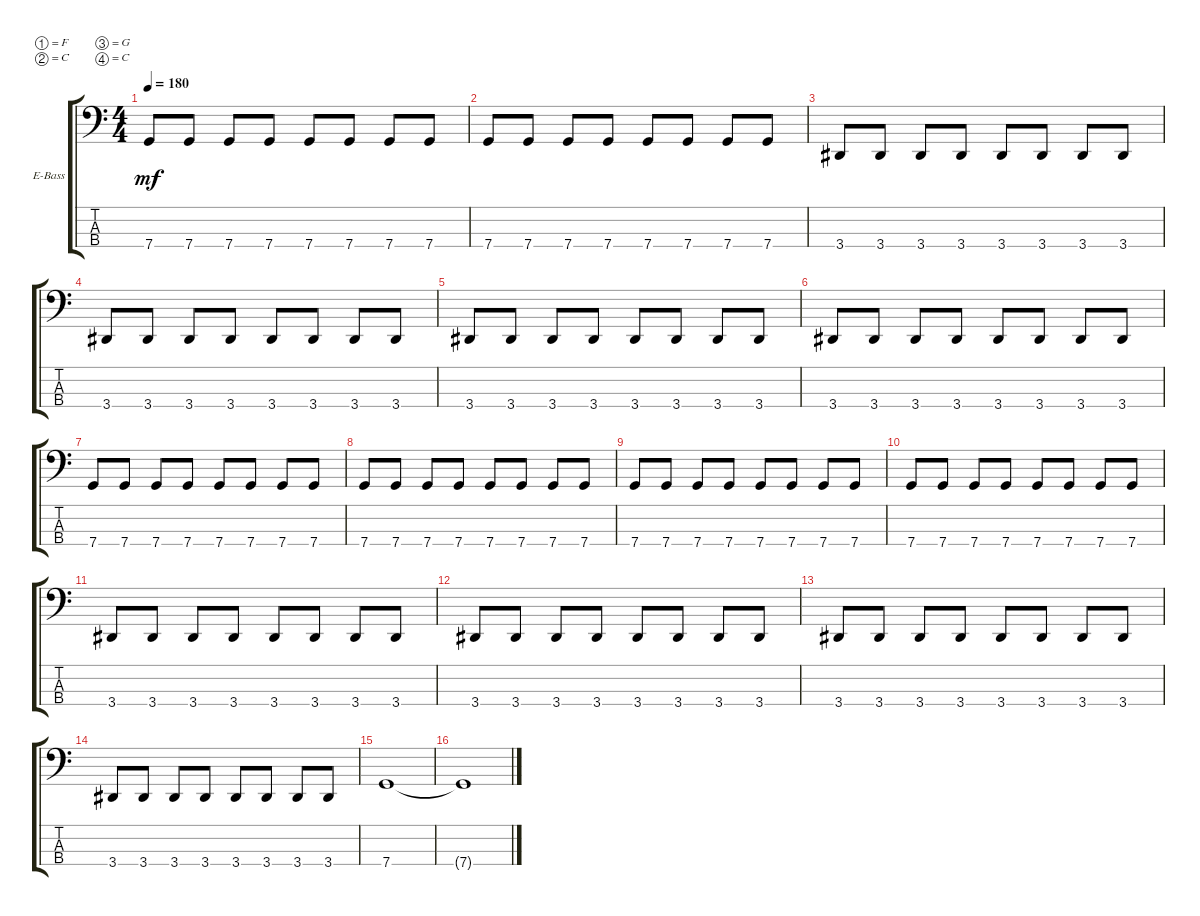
\defaultSystemsLayout 4
\bracketExtendMode groupsimilarinstruments
\firstSystemTrackNameOrientation horizontal
\otherSystemsTrackNameOrientation horizontal
\track ("Electric Bass" "E-Bass") {instrument electricbassfinger}
\staff {score tabs}
\tuning (F2 C2 G1 C1)
\ts (4 4)
\tempo 180
\clef f4
\ks c
7.4.8{dy mf} 7.4.8 7.4.8 7.4.8 7.4.8 7.4.8 7.4.8 7.4.8 |
7.4.8 7.4.8 7.4.8 7.4.8 7.4.8 7.4.8 7.4.8 7.4.8 |
3.4.8 3.4.8 3.4.8 3.4.8 3.4.8 3.4.8 3.4.8 3.4.8 |
3.4.8 3.4.8 3.4.8 3.4.8 3.4.8 3.4.8 3.4.8 3.4.8 |
3.4.8 3.4.8 3.4.8 3.4.8 3.4.8 3.4.8 3.4.8 3.4.8 |
3.4.8 3.4.8 3.4.8 3.4.8 3.4.8 3.4.8 3.4.8 3.4.8 |
7.4.8 7.4.8 7.4.8 7.4.8 7.4.8 7.4.8 7.4.8 7.4.8 |
7.4.8 7.4.8 7.4.8 7.4.8 7.4.8 7.4.8 7.4.8 7.4.8 |
7.4.8 7.4.8 7.4.8 7.4.8 7.4.8 7.4.8 7.4.8 7.4.8 |
7.4.8 7.4.8 7.4.8 7.4.8 7.4.8 7.4.8 7.4.8 7.4.8 |
3.4.8 3.4.8 3.4.8 3.4.8 3.4.8 3.4.8 3.4.8 3.4.8 |
3.4.8 3.4.8 3.4.8 3.4.8 3.4.8 3.4.8 3.4.8 3.4.8 |
3.4.8 3.4.8 3.4.8 3.4.8 3.4.8 3.4.8 3.4.8 3.4.8 |
3.4.8 3.4.8 3.4.8 3.4.8 3.4.8 3.4.8 3.4.8 3.4.8 |
7.4.1 |
7.4{t}.1
